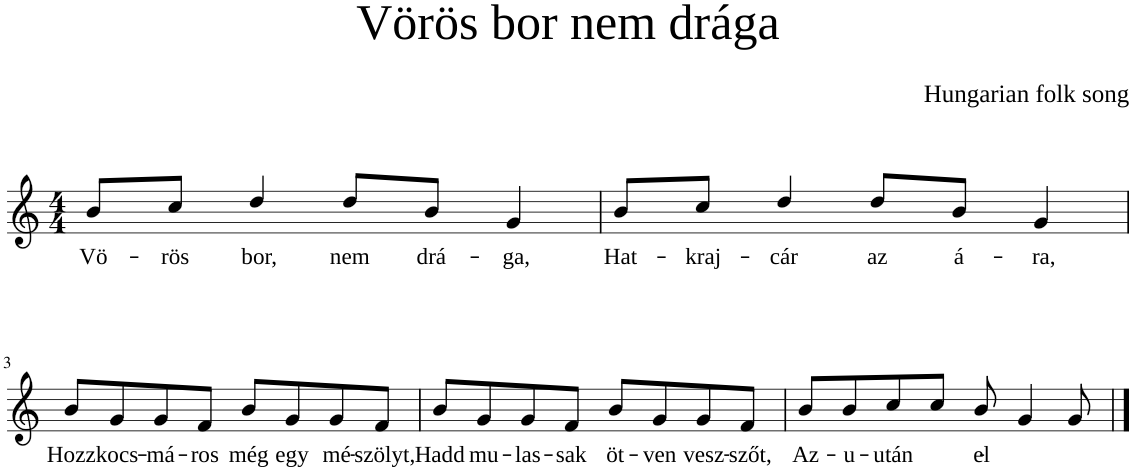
**kern	**text
*part1	*part1
*staff1	*staff1
*I"Choir	*
*I'Ch	*
*clefG2	*
*k[]	*
*M4/4	*
=1	=1
!	!LO:LY:b
8b/L	Vö-
!	!LO:LY:b
8cc/J	-rös
!	!LO:LY:b
4dd/	bor,
!	!LO:LY:b
8dd/L	nem
!	!LO:LY:b
8b/J	drá-
!	!LO:LY:b
4g/	-ga,
=2	=2
!	!LO:LY:b
8b/L	Hat-
!	!LO:LY:b
8cc/J	kraj-
!	!LO:LY:b
4dd/	-cár
!	!LO:LY:b
8dd/L	az
!	!LO:LY:b
8b/J	á-
!	!LO:LY:b
4g/	-ra,
!!LO:LB:g=z
=3	=3
!	!LO:LY:b
8b/L	Hozz
!	!LO:LY:b
8g/	kocs-
!	!LO:LY:b
8g/	-má-
!	!LO:LY:b
8f/J	-ros
!	!LO:LY:b
8b/L	még
!	!LO:LY:b
8g/	egy
!	!LO:LY:b
8g/	mé-
!	!LO:LY:b
8f/J	-szölyt,
=4	=4
!	!LO:LY:b
8b/L	Hadd
!	!LO:LY:b
8g/	mu-
!	!LO:LY:b
8g/	-las-
!	!LO:LY:b
8f/J	-sak
!	!LO:LY:b
8b/L	öt-
!	!LO:LY:b
8g/	-ven
!	!LO:LY:b
8g/	vesz-
!	!LO:LY:b
8f/J	-szőt,
=5	=5
!	!LO:LY:b
8b/L	Az-
!	!LO:LY:b
8b/	-u-
!	!LO:LY:b
8cc/	-után
8cc/J	.
!	!LO:LY:b
8b/	el-
4g/	.
8g/	.
==	==
*-	*-
